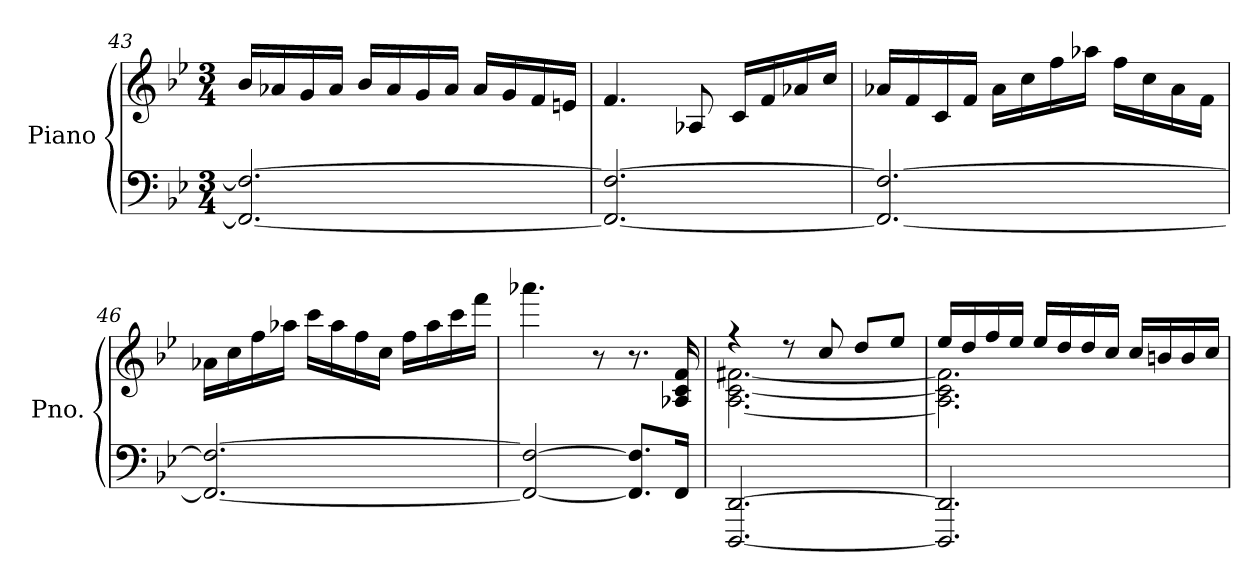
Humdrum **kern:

**kern	**kern
*part1	*part1
*staff2	*staff1
*I"Piano	*
*I'Pno.	*
*clefF4	*clefG2
*k[b-e-]	*k[b-e-]
*M3/4	*M3/4
=43	=43
2.FF/_ 2.F/_	16b-/LL
.	16a-X/
.	16g/
.	16a-/JJ
.	16b-/LL
.	16a-/
.	16g/
.	16a-/JJ
.	16a-/LL
.	16g/
.	16f/
.	16en/JJ
!!LO:LB:g=z
=44	=44
2.FF/_ 2.F/_	4.f/
.	8A-X/
.	16c/LL
.	16f/
.	16a-X/
.	16cc/JJ
=45	=45
2.FF/_ 2.F/_	16a-X/LL
.	16f/
.	16c/
.	16f/JJ
.	16a-\LL
.	16cc\
.	16ff\
.	16aa-X\JJ
.	16ff\LL
.	16cc\
.	16a-\
.	16f\JJ
=46	=46
2.FF/_ 2.F/_	16a-X\LL
.	16cc\
.	16ff\
.	16aa-X\JJ
.	16ccc\LL
.	16aa-\
.	16ff\
.	16cc\JJ
.	16ff\LL
.	16aa-\
.	16ccc\
.	16fff\JJ
=47	=47
2FF/_ 2F/_	4.aaa-X\
.	8r
8.FF/] 8.F/]L	8.r
16FF/Jk	16A-X/ 16c/ 16f/
!!LO:LB:g=z
=48	=48
*	*^
[2.DDD/ [2.DD/	4r	[2.A\ [2.c\ [2.f#X\
.	8r	.
.	8cc/	.
.	8dd/L	.
.	8ee-/J	.
=49	=49	=49
2.DDD/] 2.DD/]	16ee-/LL	2.A\] 2.c\] 2.f#\]
.	16dd/	.
.	16ff/	.
.	16ee-/JJ	.
.	16ee-/LL	.
.	16dd/	.
.	16dd/	.
.	16cc/JJ	.
.	16cc/LL	.
.	16bn/	.
.	16b/	.
.	16cc/JJ	.
*	*v	*v
=	=
*-	*-
